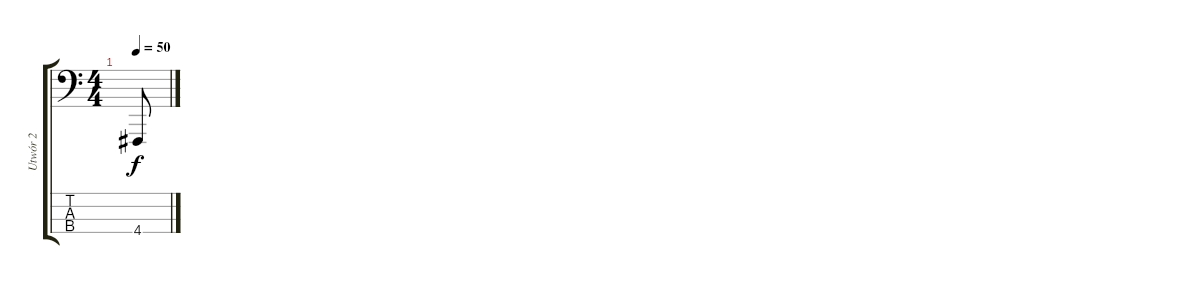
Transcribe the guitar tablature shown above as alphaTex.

\track ("Utwór 2" "Utwór 2") {instrument pad8sweep}
\staff {score tabs}
\tuning (F2 C2 G1 D1) {hide}
\ts (4 4)
\tempo 50
\clef f4
\ks c
4.4{t}.8{dy f}
